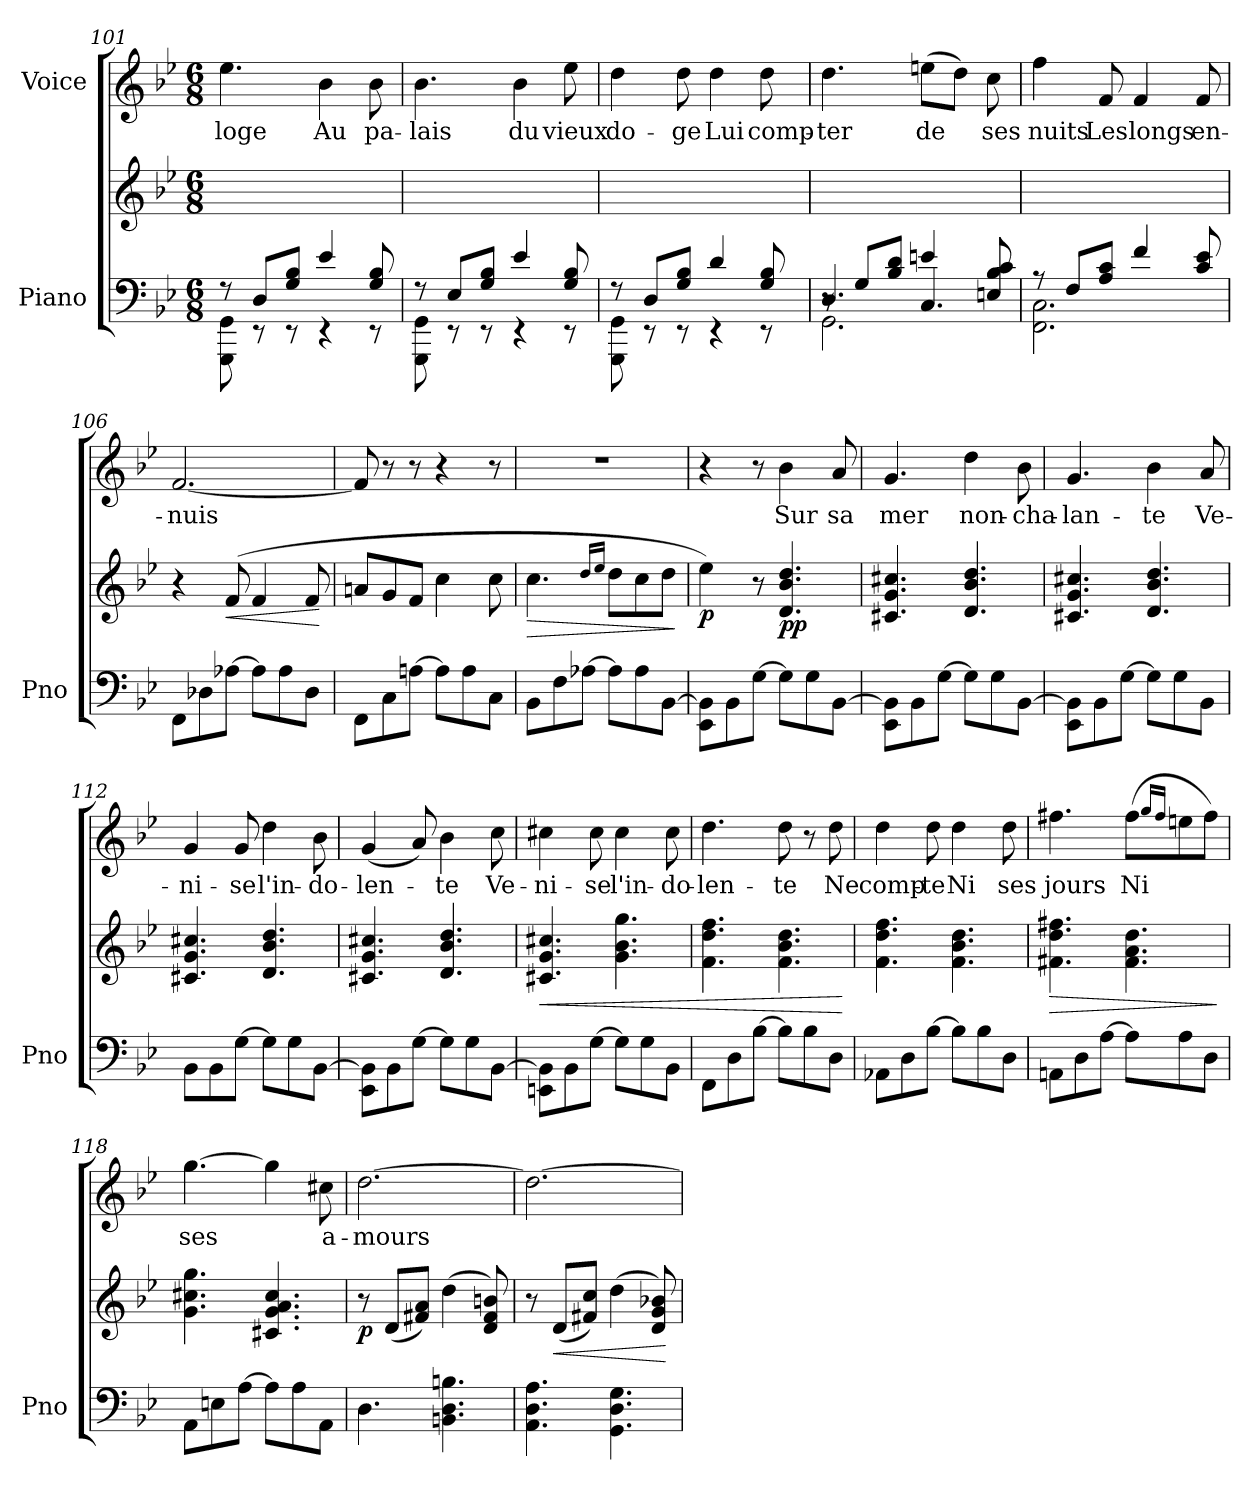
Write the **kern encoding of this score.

**kern	**kern	**dynam	**kern	**text
*part2	*part2	*part2	*part1	*part1
*staff3	*staff2	*staff2/3	*staff1	*staff1
*I"Piano	*	*	*I"Voice	*
*I'Pno	*	*	*	*
*clefF4	*clefG2	*	*clefG2	*
*k[b-e-]	*k[b-e-]	*	*k[b-e-]	*
*M6/8	*M6/8	*	*M6/8	*
=101	=101	=101	=101	=101
*^	*	*	*	*
!	!	!	!	!	!LO:LY:b
8r	8GGG\ 8GG\	2.ryy	.	4.ee-\	-loge
8D/L	8r	.	.	.	.
8G/ 8B-/J	8r	.	.	.	.
!	!	!	!	!	!LO:LY:b
4e-/	4r	.	.	4b-\	Au
!	!	!	!	!	!LO:LY:b
8G/ 8B-/	8r	.	.	8b-\	pa-
!!LO:PB:g=z
=102	=102	=102	=102	=102	=102
!	!	!	!	!	!LO:LY:b
8r	8GGG\ 8GG\	2.ryy	.	4.b-\	-lais
8E-/L	8r	.	.	.	.
8G/ 8B-/J	8r	.	.	.	.
!	!	!	!	!	!LO:LY:b
4e-/	4r	.	.	4b-\	du
!	!	!	!	!	!LO:LY:b
8G/ 8B-/	8r	.	.	8ee-\	vieux
=103	=103	=103	=103	=103	=103
!	!	!	!	!	!LO:LY:b
8r	8GGG\ 8GG\	2.ryy	.	4dd\	do-
8D/L	8r	.	.	.	.
!	!	!	!	!	!LO:LY:b
8G/ 8B-/J	8r	.	.	8dd\	-ge
!	!	!	!	!	!LO:LY:b
4d/	4r	.	.	4dd\	Lui
!	!	!	!	!	!LO:LY:b
8G/ 8B-/	8r	.	.	8dd\	comp-
=104	=104	=104	=104	=104	=104
*	*^	*	*	*	*
!	!	!	!	!	!	!LO:LY:b
8r	4.D/	2.GG\	2.ryy	.	4.dd\	-ter
8G/L	.	.	.	.	.	.
8B-/ 8d/J	.	.	.	.	.	.
!	!	!	!	!	!	!LO:LY:b
4en/	4.C/	.	.	.	(8een\L	de
.	.	.	.	.	8dd\J)	.
!	!	!	!	!	!	!LO:LY:b
8En/ 8B-/ 8c/	.	.	.	.	8cc\	ses
*	*v	*v	*	*	*	*
=105	=105	=105	=105	=105	=105
!	!	!	!	!	!LO:LY:b
8r	2.FF\ 2.C\	2.ryy	.	4ff\	nuits
8F/L	.	.	.	.	.
!	!	!	!	!	!LO:LY:b
8A/ 8c/J	.	.	.	8f/	Les
!	!	!	!	!	!LO:LY:b
4f/	.	.	.	4f/	longs
!	!	!	!	!	!LO:LY:b
8c/ 8e-/	.	.	.	8f/	en-
*v	*v	*	*	*	*
=106	=106	=106	=106	=106
!	!	!	!	!LO:LY:b
8FF\L	4r	.	[2.f/	-nuis
8D-X\	.	.	.	.
!	!	!LO:HP:b	!	!
[8A-X\J	(8f/	<	.	.
8A-\L]	4f/	.	.	.
8A-\	.	.	.	.
8D-\J	8f/	.	.	.
.	.	[	.	.
!!LO:PB:g=z
=107	=107	=107	=107	=107
8FF\L	8an/L	.	8f/]	.
8C\	8g/	.	8r	.
[8An\J	8f/J	.	8r	.
8A\L]	4cc\	.	4r	.
8A\	.	.	.	.
8C\J	8cc\	.	8r	.
=108	=108	=108	=108	=108
!	!	!LO:HP:b	!	!
8BB-\L	4.cc\	>	2.r	.
8F\	.	.	.	.
[8A-X\J	.	.	.	.
.	16qdd/LL	.	.	.
.	16qee-/JJ	.	.	.
8A-\L]	8dd\L	.	.	.
8A-\	8cc\	.	.	.
[8BB-\J	8dd\J	.	.	.
.	.	]	.	.
=109	=109	=109	=109	=109
!	!	!LO:DY:b	!	!
8EE-\ 8BB-\]L	4ee-\)	p	4r	.
8BB-\	.	.	.	.
[8G\J	8r	.	8r	.
!	!	!LO:DY:b	!	!LO:LY:b
8G\L]	4.d/ 4.b-/ 4.dd/	pp	4b-\	Sur
8G\	.	.	.	.
!	!	!	!	!LO:LY:b
[8BB-\J	.	.	8a/	sa
=110	=110	=110	=110	=110
!	!	!	!	!LO:LY:b
8EE-\ 8BB-\]L	4.c#X/ 4.g/ 4.cc#X/	.	4.g/	mer
8BB-\	.	.	.	.
[8G\J	.	.	.	.
!	!	!	!	!LO:LY:b
8G\L]	4.d/ 4.b-/ 4.dd/	.	4dd\	non-
8G\	.	.	.	.
!	!	!	!	!LO:LY:b
[8BB-\J	.	.	8b-\	-cha-
!!LO:LB:g=z
=111	=111	=111	=111	=111
!	!	!	!	!LO:LY:b
8EE-\ 8BB-\]L	4.c#X/ 4.g/ 4.cc#X/	.	4.g/	-lan-
8BB-\	.	.	.	.
[8G\J	.	.	.	.
!	!	!	!	!LO:LY:b
8G\L]	4.d/ 4.b-/ 4.dd/	.	4b-\	-te
8G\	.	.	.	.
!	!	!	!	!LO:LY:b
8BB-\J	.	.	8a/	Ve-
=112	=112	=112	=112	=112
!	!	!	!	!LO:LY:b
8BB-\L	4.c#X/ 4.g/ 4.cc#X/	.	4g/	-ni-
8BB-\	.	.	.	.
!	!	!	!	!LO:LY:b
[8G\J	.	.	8g/	-se
!	!	!	!	!LO:LY:b
8G\L]	4.d/ 4.b-/ 4.dd/	.	4dd\	l'in-
8G\	.	.	.	.
!	!	!	!	!LO:LY:b
[8BB-\J	.	.	8b-\	-do-
=113	=113	=113	=113	=113
!	!	!	!	!LO:LY:b
8EE-\ 8BB-\]L	4.c#X/ 4.g/ 4.cc#X/	.	(4g/	-len-
8BB-\	.	.	.	.
[8G\J	.	.	8a/)	.
!	!	!	!	!LO:LY:b
8G\L]	4.d/ 4.b-/ 4.dd/	.	4b-\	-te
8G\	.	.	.	.
!	!	!	!	!LO:LY:b
[8BB-\J	.	.	8cc\	Ve-
=114	=114	=114	=114	=114
!	!	!LO:HP:b	!	!LO:LY:b
8EEn\ 8BB-\]L	4.c#X/ 4.g/ 4.cc#X/	<	4cc#X\	-ni-
8BB-\	.	.	.	.
!	!	!	!	!LO:LY:b
[8G\J	.	.	8cc#\	-se
!	!	!	!	!LO:LY:b
8G\L]	4.g\ 4.b-\ 4.gg\	.	4cc#\	l'in-
8G\	.	.	.	.
!	!	!	!	!LO:LY:b
8BB-\J	.	.	8cc#\	-do-
!!LO:LB:g=z
=115	=115	=115	=115	=115
!	!	!	!	!LO:LY:b
8FF\L	4.f\ 4.dd\ 4.ff\	.	4.dd\	-len-
8D\	.	.	.	.
[8B-\J	.	.	.	.
!	!	!	!	!LO:LY:b
8B-\L]	4.f\ 4.b-\ 4.dd\	.	8dd\	-te
8B-\	.	.	8r	.
!	!	!	!	!LO:LY:b
8D\J	.	.	8dd\	Ne
.	.	[	.	.
=116	=116	=116	=116	=116
!	!	!	!	!LO:LY:b
8AA-X\L	4.f\ 4.dd\ 4.ff\	.	4dd\	comp-
8D\	.	.	.	.
!	!	!	!	!LO:LY:b
[8B-\J	.	.	8dd\	-te
!	!	!	!	!LO:LY:b
8B-\L]	4.f\ 4.b-\ 4.dd\	.	4dd\	Ni
8B-\	.	.	.	.
!	!	!	!	!LO:LY:b
8D\J	.	.	8dd\	ses
=117	=117	=117	=117	=117
!	!	!LO:HP:b	!	!LO:LY:b
8AAn\L	4.f#X\ 4.dd\ 4.ff#X\	>	4.ff#X\	jours
8D\	.	.	.	.
[8A\J	.	.	.	.
!	!	!	!	!LO:LY:b
8A\L]	4.f#\ 4.a\ 4.dd\	.	(8ff#\L	Ni
.	.	.	16qgg/LL	.
.	.	.	16qff#/JJ	.
8A\	.	.	8een\	.
8D\J	.	.	8ff#\J)	.
.	.	]	.	.
=118	=118	=118	=118	=118
!	!	!	!	!LO:LY:b
8AA\L	4.g\ 4.cc#X\ 4.gg\	.	[4.gg\	ses
8En\	.	.	.	.
[8A\J	.	.	.	.
8A\L]	4.c#X/ 4.g/ 4.a/ 4.cc#/	.	4gg\]	.
8A\	.	.	.	.
!	!	!	!	!LO:LY:b
8AA\J	.	.	8cc#X\	a-
!!LO:LB:g=z
=119	=119	=119	=119	=119
!	!	!LO:DY:b	!	!LO:LY:b
4.D\	8r	p	[2.dd\	mours
.	(8d/L	.	.	.
.	8f#X/ 8a/J)	.	.	.
4.BBn\ 4.D\ 4.Bn\	(4dd\	.	.	.
.	8d/ 8f#/ 8bn/)	.	.	.
=120	=120	=120	=120	=120
4.AA\ 4.D\ 4.A\	8r	.	2.dd\_	.
!	!	!LO:HP:b	!	!
.	(8d/L	<	.	.
.	8f#X/ 8cc/J)	.	.	.
4.GG\ 4.D\ 4.G\	(4dd\	.	.	.
.	8d/ 8g/ 8b-X/)	.	.	.
.	.	[	.	.
=	=	=	=	=
*-	*-	*-	*-	*-
